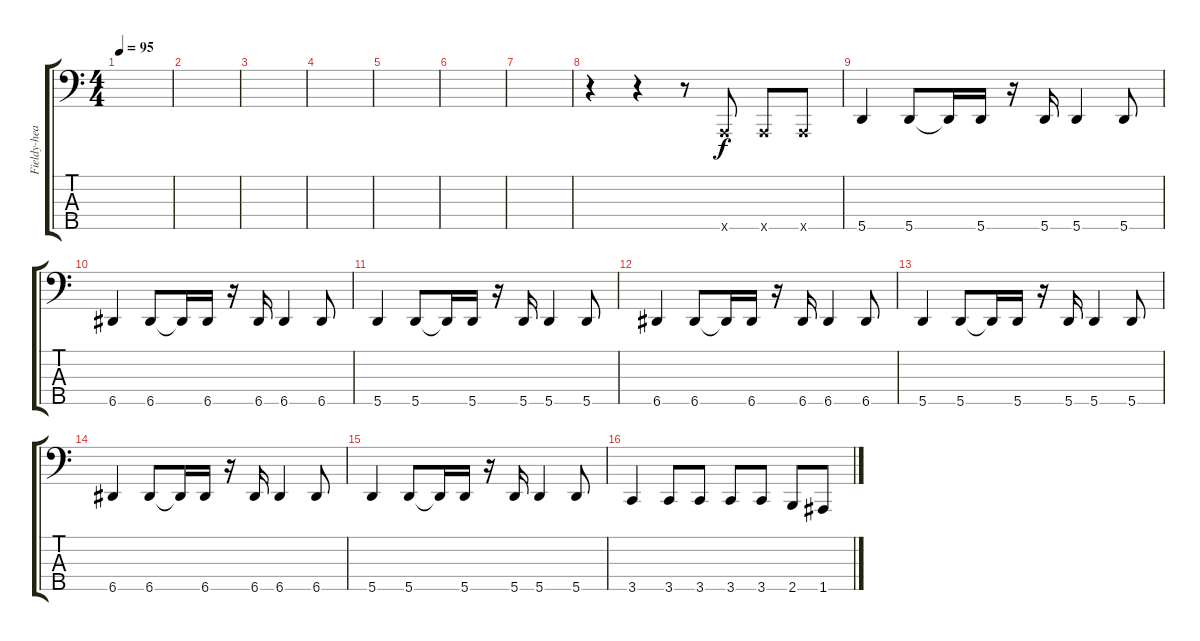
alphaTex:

\track ("Fieldy-heavy" "Fieldy-hea") {instrument slapbass1}
\staff {score tabs}
\tuning (G2 D2 A1 E1 A0) {hide}
\ts (4 4)
\tempo 95
\clef f4
\ks c
|
|
|
|
|
|
|
r.4 r.4 r.8 0.5{x}.8 0.5{x}.8 0.5{x}.8 |
5.5.4 5.5.8 5.5{t}.16 5.5.16 r.16 5.5.16 5.5.4 5.5.8 |
6.5.4 6.5.8 6.5{t}.16 6.5.16 r.16 6.5.16 6.5.4 6.5.8 |
5.5.4 5.5.8 5.5{t}.16 5.5.16 r.16 5.5.16 5.5.4 5.5.8 |
6.5.4 6.5.8 6.5{t}.16 6.5.16 r.16 6.5.16 6.5.4 6.5.8 |
5.5.4 5.5.8 5.5{t}.16 5.5.16 r.16 5.5.16 5.5.4 5.5.8 |
6.5.4 6.5.8 6.5{t}.16 6.5.16 r.16 6.5.16 6.5.4 6.5.8 |
5.5.4 5.5.8 5.5{t}.16 5.5.16 r.16 5.5.16 5.5.4 5.5.8 |
3.5.4 3.5.8 3.5.8 3.5.8 3.5.8 2.5.8 1.5.8
